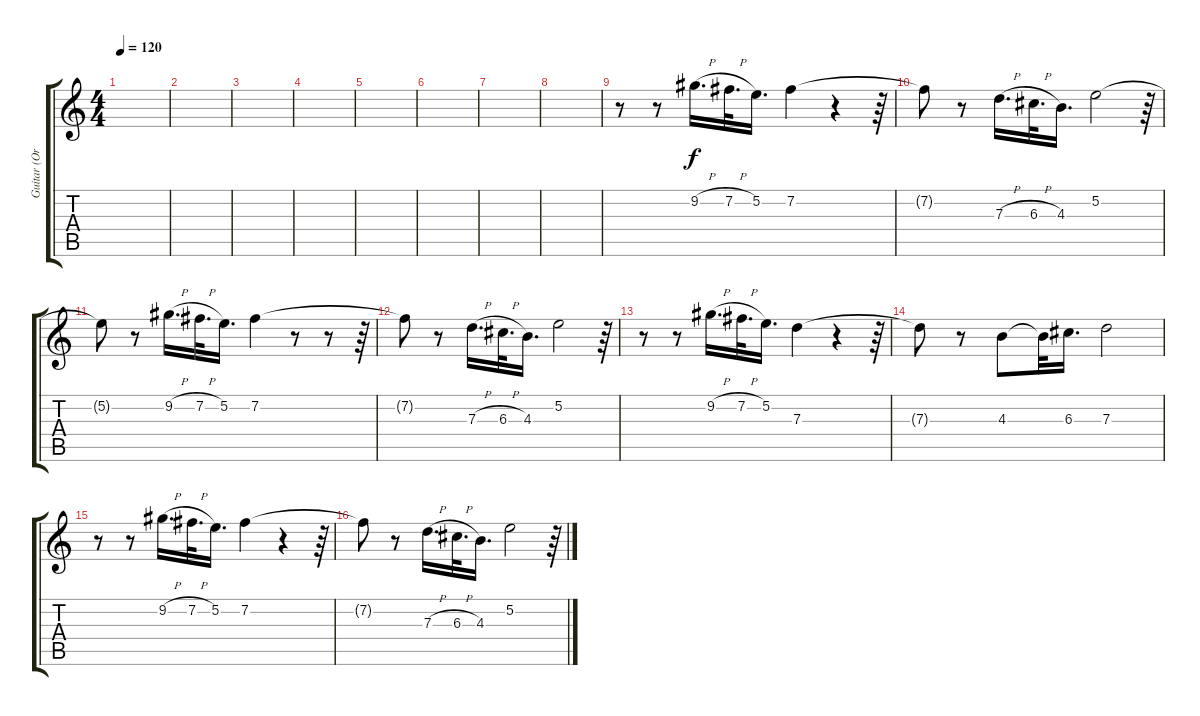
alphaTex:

\track ("Guitar (Orchestral)" "Guitar (Or") {instrument overdrivenguitar}
\staff {score tabs}
\tuning (E4 B3 G3 D3 A2 E2) {hide}
\ts (4 4)
\tempo 120
\clef g2
\ks c
|
|
|
|
|
|
|
|
r.8 r.8 9.2{h}.16{d} 7.2{h}.32{d} 5.2.16{d} 7.2.4 r.4 r.64 |
7.2{t}.8 r.8 7.3{h}.16{d} 6.3{h}.32{d} 4.3.16{d} 5.2.2 r.64 |
5.2{t}.8 r.8 9.2{h}.16{d} 7.2{h}.32{d} 5.2.16{d} 7.2.4 r.8 r.8 r.64 |
7.2{t}.8 r.8 7.3{h}.16{d} 6.3{h}.32{d} 4.3.16{d} 5.2.2 r.64 |
r.8 r.8 9.2{h}.16{d} 7.2{h}.32{d} 5.2.16{d} 7.3.4 r.4 r.64 |
7.3{t}.8 r.8 4.3.8 4.3{t}.32 6.3.16{d} 7.3.2 |
r.8 r.8 9.2{h}.16{d} 7.2{h}.32{d} 5.2.16{d} 7.2.4 r.4 r.64 |
7.2{t}.8 r.8 7.3{h}.16{d} 6.3{h}.32{d} 4.3.16{d} 5.2.2 r.64
